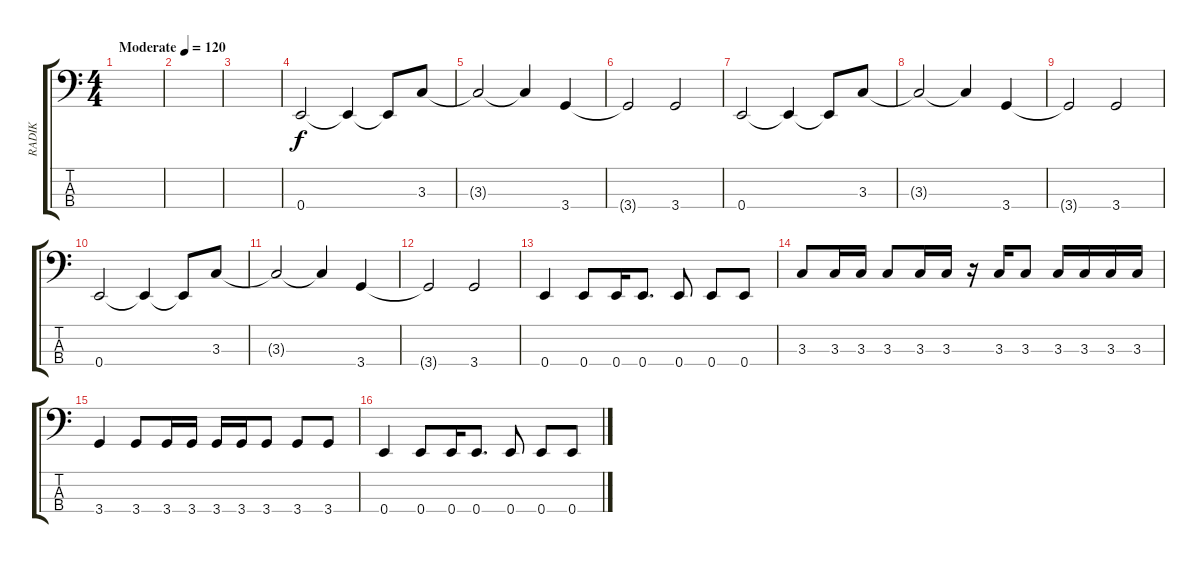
\track ("RADIK" "RADIK") {instrument electricbasspick}
\staff {score tabs}
\tuning (G2 D2 A1 E1) {hide}
\ts (4 4)
\tempo (120 "Moderate")
\tempo 110
\tempo (120 "Moderate")
\clef f4
\ks c
|
|
|
0.4.2 0.4{t}.4 0.4{t}.8 3.3.8 |
3.3{t}.2 3.3{t}.4 3.4.4 |
3.4{t}.2 3.4.2 |
0.4.2 0.4{t}.4 0.4{t}.8 3.3.8 |
3.3{t}.2 3.3{t}.4 3.4.4 |
3.4{t}.2 3.4.2 |
0.4.2 0.4{t}.4 0.4{t}.8 3.3.8 |
3.3{t}.2 3.3{t}.4 3.4.4 |
3.4{t}.2 3.4.2 |
0.4.4 0.4.8 0.4.16 0.4.8{d} 0.4.8 0.4.8 0.4.8 |
3.3.8 3.3.16 3.3.16 3.3.8 3.3.16 3.3.16 r.16 3.3.16 3.3.8 3.3.16 3.3.16 3.3.16 3.3.16 |
3.4.4 3.4.8 3.4.16 3.4.16 3.4.16 3.4.16 3.4.8 3.4.8 3.4.8 |
0.4.4 0.4.8 0.4.16 0.4.8{d} 0.4.8 0.4.8 0.4.8
